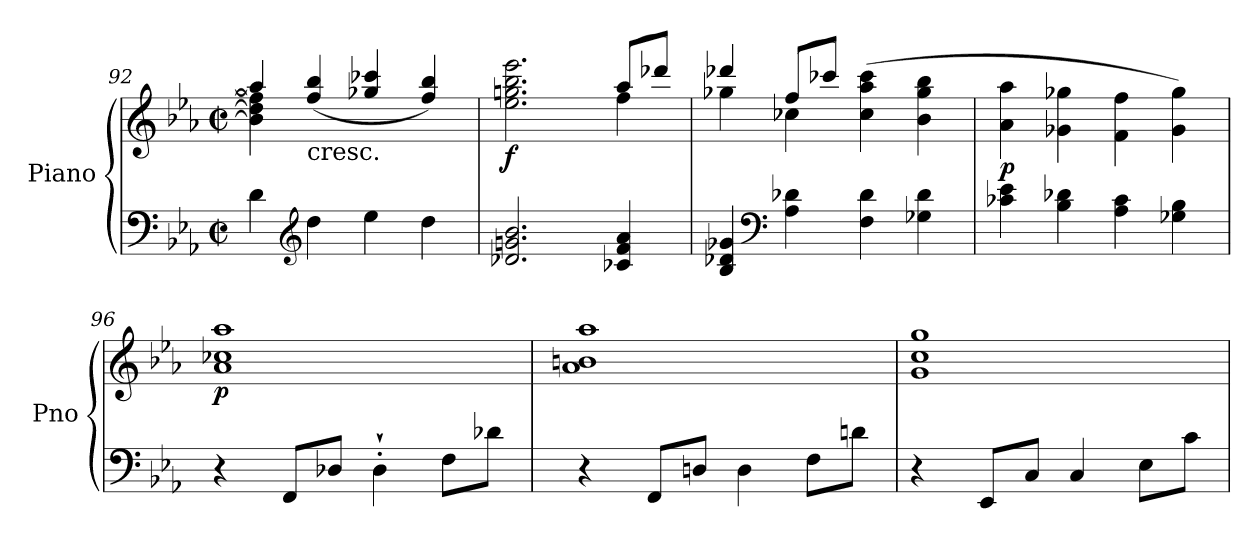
**kern	**kern	**dynam
*part1	*part1	*part1
*staff2	*staff1	*staff1/2
*I"Piano	*	*
*I'Pno	*	*
*clefF4	*clefG2	*
*k[b-e-a-]	*k[b-e-a-]	*
*E-:	*E-:	*
*M2/2	*M2/2	*
*met(c|)	*met(c|)	*
=92	=92	=92
*	*^	*
4d\	4aa-/]	4b-\] 4dd\] 4ff\]	.
*clefG2	*	*	*
!	!LO:TX:b:t=cresc.	!	!
4dd\	(4ff/ 4bb-/	2.ryy	.
4ee-\	4gg-X/ 4ccc-X/	.	.
4dd\	4ff/ 4bb-/)	.	.
=93	=93	=93	=93
!	!	!	!LO:DY:b
2.d-X/ 2.gn/ 2.b-/	2.ee-\ 2.ggn\ 2.bb-\ 2.eee-\	2.ryy	f
4c-X/ 4f/ 4a-/	(8aa-/L	4ff\	.
.	8ddd-X/J)	.	.
=94	=94	=94	=94
4B-/ 4d-X/ 4g-X/	4ddd-X/	4gg-X\	.
*clefF4	*	*	*
4A-\ 4d-X\	(8ff/L	4cc-X\	.
.	8ccc-X/J)	.	.
4F\ 4d-\	(4cc-\ 4aa-\ 4ccc-\	2ryy	.
4G-X\ 4d-\	4b-\ 4gg-\ 4bb-\	.	.
*	*v	*v	*
=95	=95	=95
!	!	!LO:DY:b
4c-X\ 4e-\	4a-\ 4aa-\	p
4B-\ 4d-X\	4g-X\ 4gg-X\	.
4A-\ 4c-\	4f\ 4ff\	.
4G-X\ 4B-\	4g-\ 4gg-\)	.
!!LO:PB:g=z
=96	=96	=96
!	!	!LO:DY:b
4r	1a- 1cc-X 1aa-	p
8FF/L	.	.
8D-X/J	.	.
4D-`'\	.	.
8F\L	.	.
8d-X\J	.	.
=97	=97	=97
4r	1a- 1bn 1aa-	.
8FF/L	.	.
8Dn/J	.	.
4D\	.	.
8F\L	.	.
8dn\J	.	.
=98	=98	=98
4r	1g 1cc 1gg	.
8EE-/L	.	.
8C/J	.	.
4C/	.	.
8E-\L	.	.
8c\J	.	.
=	=	=
*-	*-	*-
